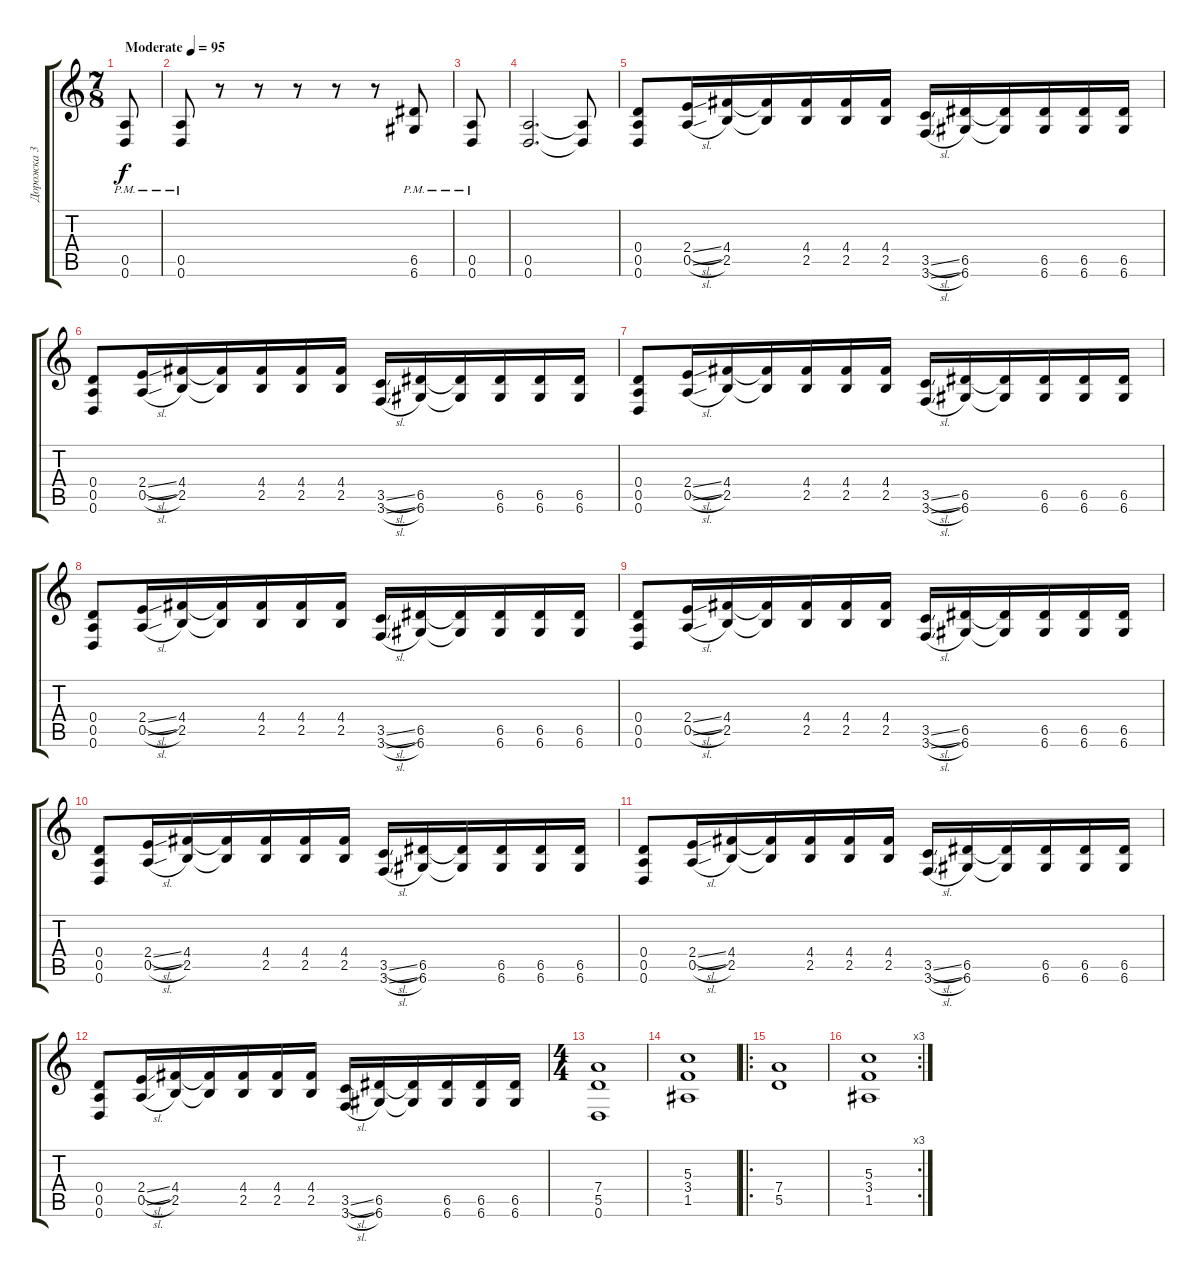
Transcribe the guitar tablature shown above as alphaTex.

\track ("Дорожка 3" "Дорожка 3") {instrument overdrivenguitar}
\staff {score tabs}
\tuning (E4 B3 G3 D3 A2 D2) {hide}
\ts (7 8)
\tempo (95 "Moderate")
\clef g2
\ks c
(0.5{pm} 0.6{pm}).8{dy f instrument overdrivenguitar} |
(0.5{pm} 0.6{pm}).8 r.8 r.8 r.8 r.8 r.8 (6.5{pm} 6.6{pm}).8 |
(0.5{pm} 0.6{pm}).8 |
(0.5 0.6).2{d} (0.5{t} 0.6{t}).8 |
(0.4 0.5 0.6).8 (2.4{sl} 0.5{sl}).16 (4.4 2.5).16 (4.4{t} 2.5{t}).16 (4.4 2.5).16 (4.4 2.5).16 (4.4 2.5).16 (3.5{sl} 3.6{sl}).16 (6.5 6.6).16 (6.5{t} 6.6{t}).16 (6.5 6.6).16 (6.5 6.6).16 (6.5 6.6).16 |
(0.4 0.5 0.6).8 (2.4{sl} 0.5{sl}).16 (4.4 2.5).16 (4.4{t} 2.5{t}).16 (4.4 2.5).16 (4.4 2.5).16 (4.4 2.5).16 (3.5{sl} 3.6{sl}).16 (6.5 6.6).16 (6.5{t} 6.6{t}).16 (6.5 6.6).16 (6.5 6.6).16 (6.5 6.6).16 |
(0.4 0.5 0.6).8 (2.4{sl} 0.5{sl}).16 (4.4 2.5).16 (4.4{t} 2.5{t}).16 (4.4 2.5).16 (4.4 2.5).16 (4.4 2.5).16 (3.5{sl} 3.6{sl}).16 (6.5 6.6).16 (6.5{t} 6.6{t}).16 (6.5 6.6).16 (6.5 6.6).16 (6.5 6.6).16 |
(0.4 0.5 0.6).8 (2.4{sl} 0.5{sl}).16 (4.4 2.5).16 (4.4{t} 2.5{t}).16 (4.4 2.5).16 (4.4 2.5).16 (4.4 2.5).16 (3.5{sl} 3.6{sl}).16 (6.5 6.6).16 (6.5{t} 6.6{t}).16 (6.5 6.6).16 (6.5 6.6).16 (6.5 6.6).16 |
(0.4 0.5 0.6).8 (2.4{sl} 0.5{sl}).16 (4.4 2.5).16 (4.4{t} 2.5{t}).16 (4.4 2.5).16 (4.4 2.5).16 (4.4 2.5).16 (3.5{sl} 3.6{sl}).16 (6.5 6.6).16 (6.5{t} 6.6{t}).16 (6.5 6.6).16 (6.5 6.6).16 (6.5 6.6).16 |
(0.4 0.5 0.6).8 (2.4{sl} 0.5{sl}).16 (4.4 2.5).16 (4.4{t} 2.5{t}).16 (4.4 2.5).16 (4.4 2.5).16 (4.4 2.5).16 (3.5{sl} 3.6{sl}).16 (6.5 6.6).16 (6.5{t} 6.6{t}).16 (6.5 6.6).16 (6.5 6.6).16 (6.5 6.6).16 |
(0.4 0.5 0.6).8 (2.4{sl} 0.5{sl}).16 (4.4 2.5).16 (4.4{t} 2.5{t}).16 (4.4 2.5).16 (4.4 2.5).16 (4.4 2.5).16 (3.5{sl} 3.6{sl}).16 (6.5 6.6).16 (6.5{t} 6.6{t}).16 (6.5 6.6).16 (6.5 6.6).16 (6.5 6.6).16 |
(0.4 0.5 0.6).8 (2.4{sl} 0.5{sl}).16 (4.4 2.5).16 (4.4{t} 2.5{t}).16 (4.4 2.5).16 (4.4 2.5).16 (4.4 2.5).16 (3.5{sl} 3.6{sl}).16 (6.5 6.6).16 (6.5{t} 6.6{t}).16 (6.5 6.6).16 (6.5 6.6).16 (6.5 6.6).16 |
\ts (4 4)
(7.4 5.5 0.6).1 |
(5.3 3.4 1.5).1 |
\ro
(7.4 5.5).1 |
\rc 3
(5.3 3.4 1.5).1
